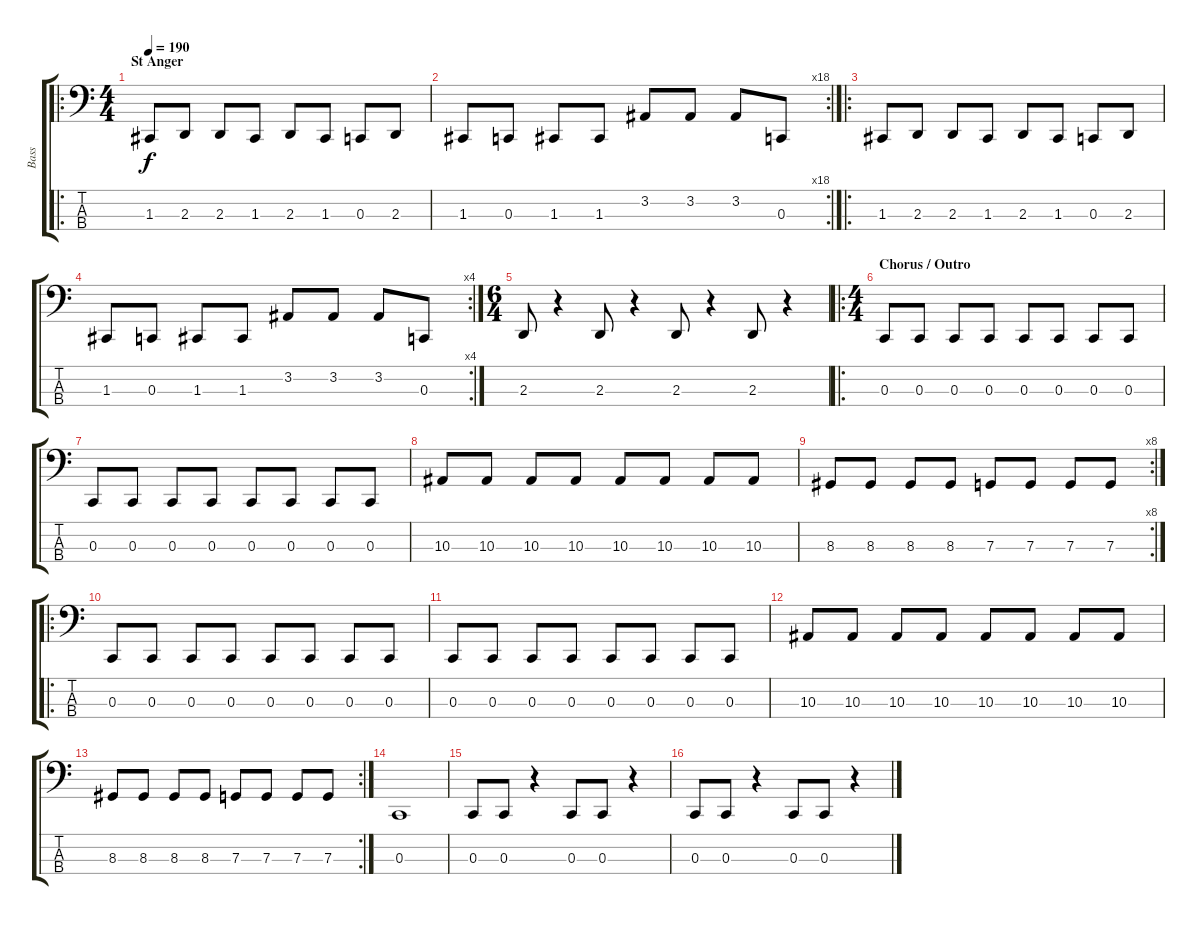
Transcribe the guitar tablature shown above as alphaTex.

\track ("Bass" "Bass") {instrument electricbasspick}
\staff {score tabs}
\tuning (C2 G1 C1 G0) {hide}
\ro
\ts (4 4)
\section ("" "St Anger")
\tempo 190
\clef f4
\ks c
1.3.8{dy f} 2.3.8 2.3.8 1.3.8 2.3.8 1.3.8 0.3.8 2.3.8 |
\rc 18
1.3.8 0.3.8 1.3.8 1.3.8 3.2.8 3.2.8 3.2.8 0.3.8 |
\ro
1.3.8 2.3.8 2.3.8 1.3.8 2.3.8 1.3.8 0.3.8 2.3.8 |
\rc 4
1.3.8 0.3.8 1.3.8 1.3.8 3.2.8 3.2.8 3.2.8 0.3.8 |
\ts (6 4)
2.3.8 r.4 2.3.8 r.4 2.3.8 r.4 2.3.8 r.4 |
\ro
\ts (4 4)
\section ("" "Chorus / Outro")
0.3.8 0.3.8 0.3.8 0.3.8 0.3.8 0.3.8 0.3.8 0.3.8 |
0.3.8 0.3.8 0.3.8 0.3.8 0.3.8 0.3.8 0.3.8 0.3.8 |
10.3.8 10.3.8 10.3.8 10.3.8 10.3.8 10.3.8 10.3.8 10.3.8 |
\rc 8
8.3.8 8.3.8 8.3.8 8.3.8 7.3.8 7.3.8 7.3.8 7.3.8 |
\ro
0.3.8 0.3.8 0.3.8 0.3.8 0.3.8 0.3.8 0.3.8 0.3.8 |
0.3.8 0.3.8 0.3.8 0.3.8 0.3.8 0.3.8 0.3.8 0.3.8 |
10.3.8 10.3.8 10.3.8 10.3.8 10.3.8 10.3.8 10.3.8 10.3.8 |
\rc 2
8.3.8 8.3.8 8.3.8 8.3.8 7.3.8 7.3.8 7.3.8 7.3.8 |
0.3.1 |
0.3.8 0.3.8 r.4 0.3.8 0.3.8 r.4 |
0.3.8 0.3.8 r.4 0.3.8 0.3.8 r.4
